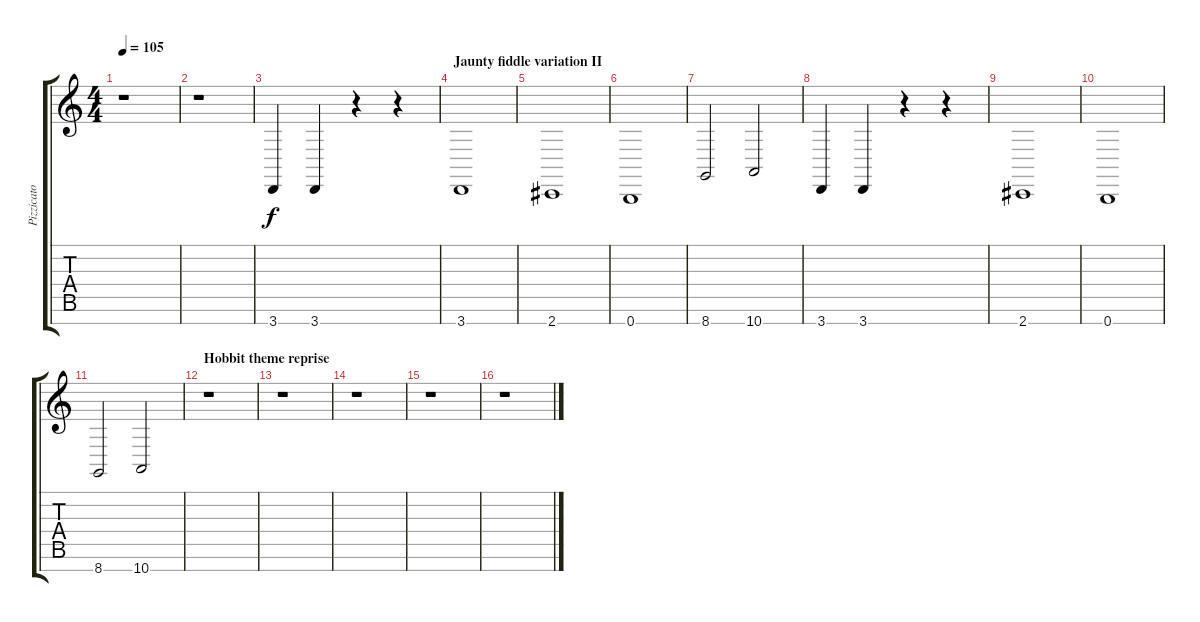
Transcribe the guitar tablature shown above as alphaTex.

\track ("Pizzicato strings" "Pizzicato ") {instrument pizzicatostrings}
\staff {score tabs}
\tuning (E4 B3 G3 D3 A2 E2 B1) {hide}
\ts (4 4)
\tempo 105
\clef g2
\ks c
r.1{dy f} |
r.1 |
3.7.4 3.7.4 r.4 r.4 |
\section ("" "Jaunty fiddle variation II")
3.7.1 |
2.7.1 |
0.7.1 |
8.7.2 10.7.2 |
3.7.4 3.7.4 r.4 r.4 |
2.7.1 |
0.7.1 |
8.7.2 10.7.2 |
\section ("" "Hobbit theme reprise")
r.1 |
r.1 |
r.1 |
r.1 |
r.1
